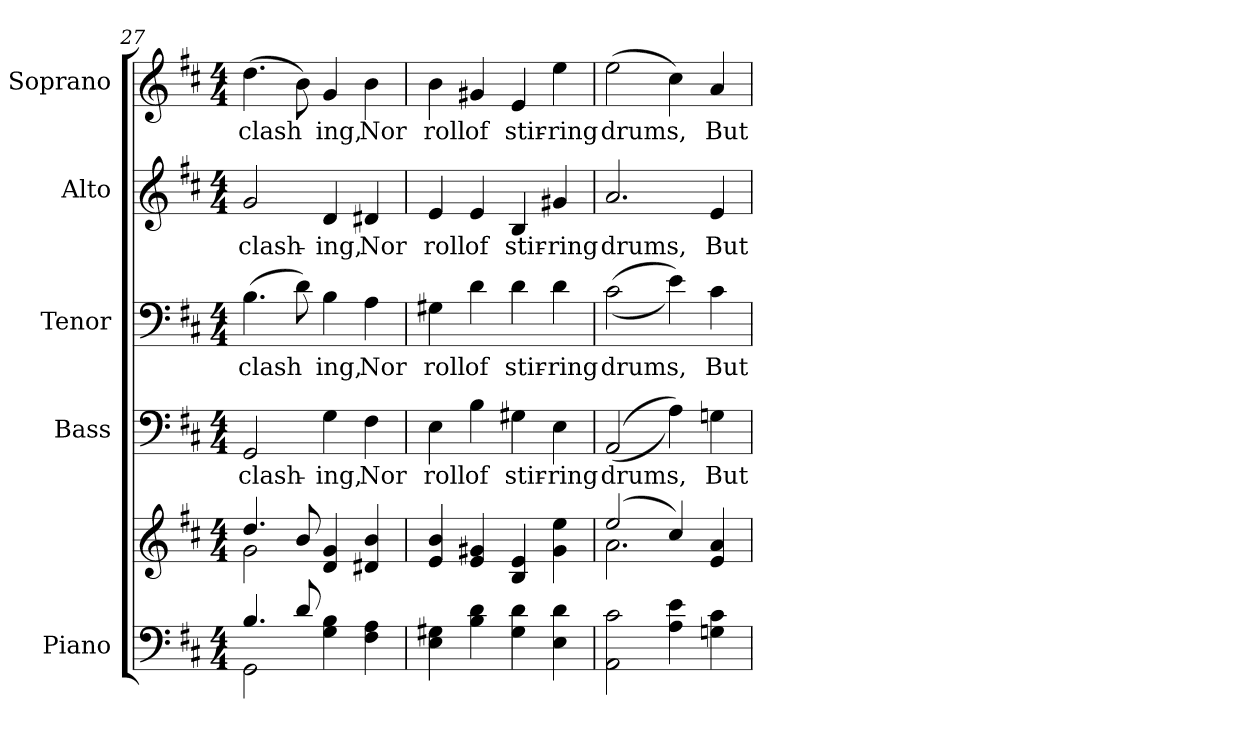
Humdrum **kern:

**kern	**kern	**kern	**text	**kern	**text	**kern	**text	**kern	**text
*part5	*part5	*part4	*part4	*part3	*part3	*part2	*part2	*part1	*part1
*staff6	*staff5	*staff4	*staff4	*staff3	*staff3	*staff2	*staff2	*staff1	*staff1
*I"Piano	*	*I"Bass	*	*I"Tenor	*	*I"Alto	*	*I"Soprano	*
*I'Pno.	*	*I'B.	*	*I'T.	*	*I'A.	*	*I'S.	*
!!LO:PB:g=z
*clefF4	*clefG2	*clefF4	*	*clefF4	*	*clefG2	*	*clefG2	*
*k[f#c#]	*k[f#c#]	*k[f#c#]	*	*k[f#c#]	*	*k[f#c#]	*	*k[f#c#]	*
*D:	*D:	*D:	*	*D:	*	*D:	*	*D:	*
*M4/4	*M4/4	*M4/4	*	*M4/4	*	*M4/4	*	*M4/4	*
=27	=27	=27	=27	=27	=27	=27	=27	=27	=27
*^	*^	*	*	*	*	*	*	*	*
!	!	!	!	!	!LO:LY:b:color=#000000	!	!	!	!	!	!
!	!	!	!	!	!	!	!LO:LY:b:color=#000000	!	!	!	!
!	!	!	!	!	!	!	!	!	!LO:LY:b:color=#000000	!	!
!	!	!	!	!	!	!	!	!	!	!	!LO:LY:b:color=#000000
4.Bi/	2GGi\	4.ddi/	2gi\	2GGi/	clash-	(4.Bi\	clash	2gi/	clash-	(4.ddi\	clash
8di/	.	8bi/	.	.	.	8di\)	.	.	.	8bi\)	.
!	!	!	!	!	!LO:LY:b:color=#000000	!	!	!	!	!	!
!	!	!	!	!	!	!	!LO:LY:b:color=#000000	!	!	!	!
!	!	!	!	!	!	!	!	!	!LO:LY:b:color=#000000	!	!
!	!	!	!	!	!	!	!	!	!	!	!LO:LY:b:color=#000000
4Gi\ 4Bi	2ryy	4di/ 4gi	2ryy	4Gi\	-ing,	4Bi\	ing,	4di/	-ing,	4gi/	ing,
!	!	!	!	!	!LO:LY:b:color=#000000	!	!	!	!	!	!
!	!	!	!	!	!	!	!LO:LY:b:color=#000000	!	!	!	!
!	!	!	!	!	!	!	!	!	!LO:LY:b:color=#000000	!	!
!	!	!	!	!	!	!	!	!	!	!	!LO:LY:b:color=#000000
4F#i\ 4Ai	.	4d#Xi/ 4bi	.	4F#i\	Nor	4Ai\	Nor	4d#Xi/	Nor	4bi\	Nor
*v	*v	*	*	*	*	*	*	*	*	*	*
*	*v	*v	*	*	*	*	*	*	*	*
=28	=28	=28	=28	=28	=28	=28	=28	=28	=28
!	!	!	!LO:LY:b:color=#000000	!	!	!	!	!	!
!	!	!	!	!	!LO:LY:b:color=#000000	!	!	!	!
!	!	!	!	!	!	!	!LO:LY:b:color=#000000	!	!
!	!	!	!	!	!	!	!	!	!LO:LY:b:color=#000000
4Ei\ 4G#Xi	4ei/ 4bi	4Ei\	roll	4G#Xi\	roll	4ei/	roll	4bi\	roll
!	!	!	!LO:LY:b:color=#000000	!	!	!	!	!	!
!	!	!	!	!	!LO:LY:b:color=#000000	!	!	!	!
!	!	!	!	!	!	!	!LO:LY:b:color=#000000	!	!
!	!	!	!	!	!	!	!	!	!LO:LY:b:color=#000000
4Bi\ 4di	4ei/ 4g#Xi	4Bi\	of	4di\	of	4ei/	of	4g#Xi/	of
!	!	!	!LO:LY:b:color=#000000	!	!	!	!	!	!
!	!	!	!	!	!LO:LY:b:color=#000000	!	!	!	!
!	!	!	!	!	!	!	!LO:LY:b:color=#000000	!	!
!	!	!	!	!	!	!	!	!	!LO:LY:b:color=#000000
4G#i\ 4di	4Bi/ 4ei	4G#Xi\	stir-	4di\	stir-	4Bi/	stir-	4ei/	stir-
!	!	!	!LO:LY:b:color=#000000	!	!	!	!	!	!
!	!	!	!	!	!LO:LY:b:color=#000000	!	!	!	!
!	!	!	!	!	!	!	!LO:LY:b:color=#000000	!	!
!	!	!	!	!	!	!	!	!	!LO:LY:b:color=#000000
4Ei\ 4di	4g#i\ 4eei	4Ei\	-ring	4di\	-ring	4g#Xi/	-ring	4eei\	-ring
=29	=29	=29	=29	=29	=29	=29	=29	=29	=29
*	*^	*	*	*	*	*	*	*	*
!	!	!	!	!LO:LY:b:color=#000000	!	!	!	!	!	!
!	!	!	!	!	!	!LO:LY:b:color=#000000	!	!	!	!
!	!	!	!	!	!	!	!	!LO:LY:b:color=#000000	!	!
!	!	!	!	!	!	!	!	!	!	!LO:LY:b:color=#000000
2AAi\ 2c#i	(2eei/	2.ai\	((2AAi/	drums,	((2c#i\	drums,	2.ai/	drums,	(2eei\	drums,
4Ai\ 4ei	4cc#i/)	.	4Ai\))	.	4ei\))	.	.	.	4cc#i\)	.
!	!	!	!	!LO:LY:b:color=#000000	!	!	!	!	!	!
!	!	!	!	!	!	!LO:LY:b:color=#000000	!	!	!	!
!	!	!	!	!	!	!	!	!LO:LY:b:color=#000000	!	!
!	!	!	!	!	!	!	!	!	!	!LO:LY:b:color=#000000
4Gni\ 4c#i	4ei/ 4ai	4ryy	4Gni\	But	4c#i\	But	4ei/	But	4ai/	But
*	*v	*v	*	*	*	*	*	*	*	*
=	=	=	=	=	=	=	=	=	=
*-	*-	*-	*-	*-	*-	*-	*-	*-	*-
